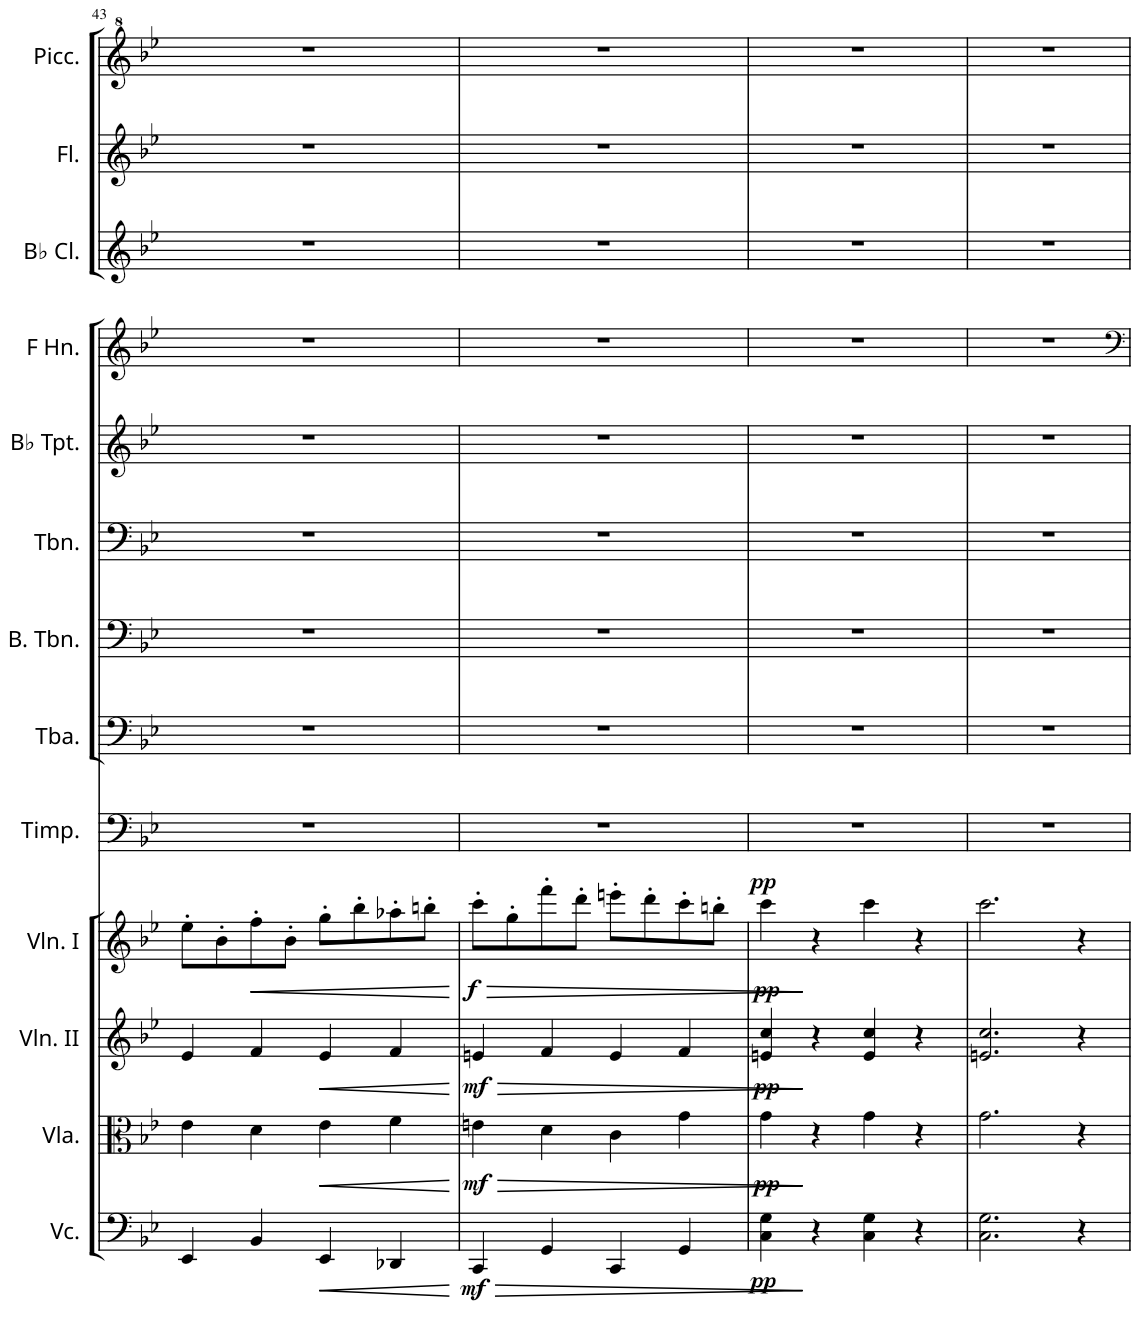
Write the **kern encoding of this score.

**kern	**dynam	**kern	**dynam	**kern	**dynam	**kern	**dynam	**kern	**dynam	**kern	**kern	**kern	**kern	**kern	**kern	**kern	**kern
*part13	*part13	*part12	*part12	*part11	*part11	*part10	*part10	*part9	*part9	*part8	*part7	*part6	*part5	*part4	*part3	*part2	*part1
*staff13	*staff13	*staff12	*staff12	*staff11	*staff11	*staff10	*staff10	*staff9	*staff9	*staff8	*staff7	*staff6	*staff5	*staff4	*staff3	*staff2	*staff1
*I"Violoncello	*	*I"Viola	*	*I"Violin II	*	*I"Violin I	*	*I"Timpani	*	*I"Tuba	*I"Bass Trombone	*I"Trombone	*I"Bb Trumpet	*I"Horn in F	*I"Bb Clarinet	*I"Flute	*I"Piccolo
*I'Vc.	*	*I'Vla.	*	*I'Vln. II	*	*I'Vln. I	*	*I'Timp.	*	*I'Tba.	*I'B. Tbn.	*I'Tbn.	*I'Bb Tpt.	*	*I'Bb Cl.	*I'Fl.	*I'Picc.
!!LO:PB:g=z
*clefF4	*	*clefC3	*	*clefG2	*	*clefG2	*	*clefF4	*	*clefF4	*clefF4	*clefF4	*clefG2	*clefG2	*clefG2	*clefG2	*clefG^2
*	*	*	*	*	*	*	*	*	*	*	*	*	*ITrd1c2	*ITrd4c7	*ITrd1c2	*	*ITrd-7c-12
*k[b-e-]	*	*k[b-e-]	*	*k[b-e-]	*	*k[b-e-]	*	*k[b-e-]	*	*k[b-e-]	*k[b-e-]	*k[b-e-]	*k[b-e-]	*k[b-e-]	*k[b-e-]	*k[b-e-]	*k[b-e-]
*M4/4	*	*M4/4	*	*M4/4	*	*M4/4	*	*M4/4	*	*M4/4	*M4/4	*M4/4	*M4/4	*M4/4	*M4/4	*M4/4	*M4/4
=43	=43	=43	=43	=43	=43	=43	=43	=43	=43	=43	=43	=43	=43	=43	=43	=43	=43
4EE-/	.	4e-\	.	4e-/	.	8ee-'\L	.	1r	.	1r	1r	1r	1r	1r	1r	1r	1r
.	.	.	.	.	.	8b-'\	.	.	.	.	.	.	.	.	.	.	.
!	!	!	!	!	!	!	!LO:HP:b	!	!	!	!	!	!	!	!	!	!
4BB-/	.	4d\	.	4f/	.	8ff'\	<	.	.	.	.	.	.	.	.	.	.
.	.	.	.	.	.	8b-'\J	.	.	.	.	.	.	.	.	.	.	.
!	!LO:HP:b	!	!LO:HP:b	!	!LO:HP:b	!	!	!	!	!	!	!	!	!	!	!	!
4EE-/	<	4e-\	<	4e-/	<	8gg'\L	.	.	.	.	.	.	.	.	.	.	.
.	.	.	.	.	.	8bb-'\	.	.	.	.	.	.	.	.	.	.	.
4DD-X/	.	4f\	.	4f/	.	8aa-X'\	.	.	.	.	.	.	.	.	.	.	.
.	.	.	.	.	.	8bbn'\J	.	.	.	.	.	.	.	.	.	.	.
=44	=44	=44	=44	=44	=44	=44	=44	=44	=44	=44	=44	=44	=44	=44	=44	=44	=44
!	!LO:DY:b	!	!LO:DY:b	!	!LO:DY:b	!	!LO:DY:b	!	!	!	!	!	!	!	!	!	!
4CC/	mf	4en\	mf	4en/	mf	8ccc'\L	f	1r	.	1r	1r	1r	1r	1r	1r	1r	1r
.	.	.	.	.	.	8gg'\	.	.	.	.	.	.	.	.	.	.	.
4GG/	.	4d\	.	4f/	.	8fff'\	.	.	.	.	.	.	.	.	.	.	.
.	.	.	.	.	.	8ddd'\J	.	.	.	.	.	.	.	.	.	.	.
4CC/	.	4c\	.	4e/	.	8eeen'\L	.	.	.	.	.	.	.	.	.	.	.
.	.	.	.	.	.	8ddd'\	.	.	.	.	.	.	.	.	.	.	.
4GG/	.	4g\	.	4f/	.	8ccc'\	.	.	.	.	.	.	.	.	.	.	.
.	.	.	.	.	.	8bbn'\J	.	.	.	.	.	.	.	.	.	.	.
=45	=45	=45	=45	=45	=45	=45	=45	=45	=45	=45	=45	=45	=45	=45	=45	=45	=45
!	!LO:DY:b	!	!LO:DY:b	!	!LO:DY:b	!	!LO:DY:b	!	!LO:DY:b	!	!	!	!	!	!	!	!
4C\ 4G\	pp	4g\	pp	4en/ 4cc/	pp	4ccc\	pp	1r	pp	1r	1r	1r	1r	1r	1r	1r	1r
4r	[	4r	[	4r	[	4r	[	.	.	.	.	.	.	.	.	.	.
4C\ 4G\	.	4g\	.	4e/ 4cc/	.	4ccc\	.	.	.	.	.	.	.	.	.	.	.
4r	.	4r	.	4r	.	4r	.	.	.	.	.	.	.	.	.	.	.
=46	=46	=46	=46	=46	=46	=46	=46	=46	=46	=46	=46	=46	=46	=46	=46	=46	=46
2.C\ 2.G\	.	2.g\	.	2.en/ 2.cc/	.	2.ccc\	.	1r	.	1r	1r	1r	1r	1r	1r	1r	1r
4r	.	4r	.	4r	.	4r	.	.	.	.	.	.	.	.	.	.	.
=	=	=	=	=	=	=	=	=	=	=	=	=	=	=	=	=	=
*-	*-	*-	*-	*-	*-	*-	*-	*-	*-	*-	*-	*-	*-	*-	*-	*-	*-
